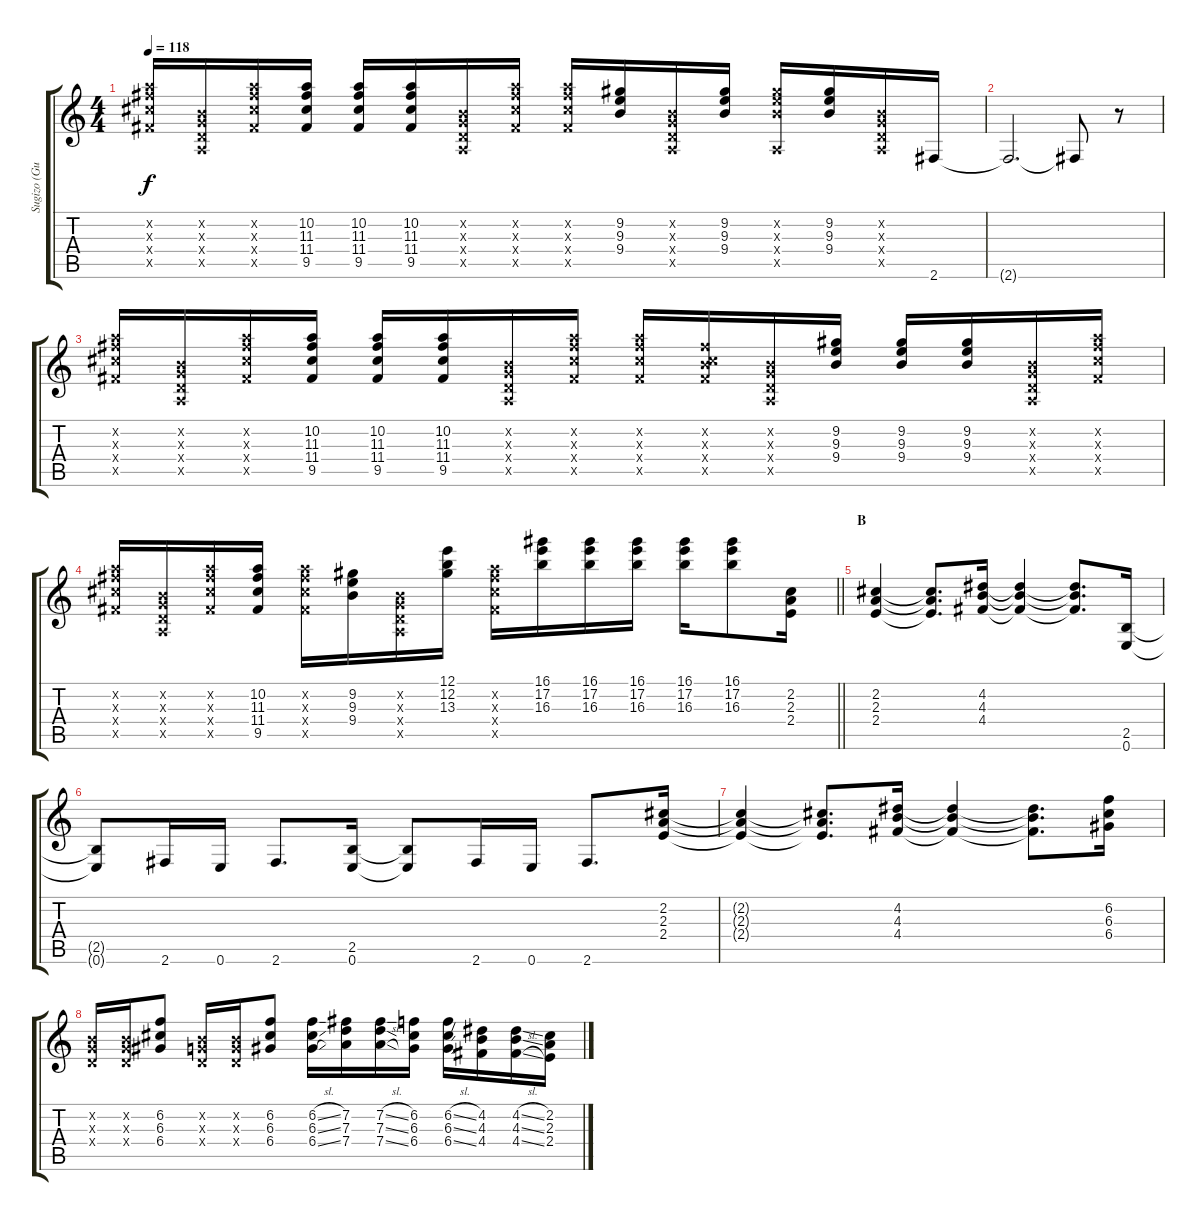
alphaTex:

\track ("Sugizo (Guitar 2)" "Sugizo (Gu") {instrument distortionguitar}
\staff {score tabs}
\tuning (E4 B3 G3 D3 A2 E2) {hide}
\ts (4 4)
\tempo 118
\clef g2
\ks c
(10.2{x} 11.3{x} 11.4{x} 9.5{x}).16{dy f} (0.2{x} 0.3{x} 0.4{x} 0.5{x}).16 (10.2{x} 11.3{x} 11.4{x} 9.5{x}).16 (10.2 11.3 11.4 9.5).16 (10.2 11.3 11.4 9.5).16 (10.2 11.3 11.4 9.5).16 (0.2{x} 0.3{x} 0.4{x} 0.5{x}).16 (10.2{x} 11.3{x} 11.4{x} 9.5{x}).16 (10.2{x} 11.3{x} 11.4{x} 9.5{x}).16 (9.2 9.3 9.4).16 (0.2{x} 0.3{x} 0.4{x} 0.5{x}).16 (9.2 9.3 9.4).16 (9.2{x} 9.3{x} 9.4{x} 0.5{x}).16 (9.2 9.3 9.4).16 (0.2{x} 0.3{x} 0.4{x} 0.5{x}).16 2.6.16 |
2.6{t}.2{d} 2.6{t}.8 r.8 |
(10.2{x} 11.3{x} 11.4{x} 9.5{x}).16 (0.2{x} 0.3{x} 0.4{x} 0.5{x}).16 (10.2{x} 11.3{x} 11.4{x} 9.5{x}).16 (10.2 11.3 11.4 9.5).16 (10.2 11.3 11.4 9.5).16 (10.2 11.3 11.4 9.5).16 (0.2{x} 0.3{x} 0.4{x} 0.5{x}).16 (10.2{x} 11.3{x} 11.4{x} 9.5{x}).16 (10.2{x} 11.3{x} 11.4{x} 9.5{x}).16 (0.2{x} 11.3{x} 11.4{x} 9.5{x}).16 (0.2{x} 0.3{x} 0.4{x} 0.5{x}).16 (9.2 9.3 9.4).16 (9.2 9.3 9.4).16 (9.2 9.3 9.4).16 (0.2{x} 0.3{x} 0.4{x} 0.5{x}).16 (10.2{x} 11.3{x} 11.4{x} 9.5{x}).16 |
\barLineRight lightlight
(10.2{x} 11.3{x} 11.4{x} 9.5{x}).16 (0.2{x} 0.3{x} 0.4{x} 0.5{x}).16 (10.2{x} 11.3{x} 11.4{x} 9.5{x}).16 (10.2 11.3 11.4 9.5).16 (10.2{x} 11.3{x} 11.4{x} 9.5{x}).16 (9.2 9.3 9.4).16 (0.2{x} 0.3{x} 0.4{x} 0.5{x}).16 (12.1 12.2 13.3).16 (10.2{x} 11.3{x} 11.4{x} 9.5{x}).16 (16.1 17.2 16.3).16 (16.1 17.2 16.3).16 (16.1 17.2 16.3).16 (16.1 17.2 16.3).16 (16.1 17.2 16.3).8 (2.2 2.3 2.4).16 |
\section ("" "B")
(2.2 2.3 2.4).4 (2.2{t} 2.3{t} 2.4{t}).8{d} (4.2 4.3 4.4).16 (4.2{t} 4.3{t} 4.4{t}).4 (4.2{t} 4.3{t} 4.4{t}).8{d} (2.5 0.6).16 |
(2.5{t} 0.6{t}).8 2.6.16 0.6.16 2.6.8{d} (2.5 0.6).16 (2.5{t} 0.6{t}).8 2.6.16 0.6.16 2.6.8{d} (2.2 2.3 2.4).16 |
(2.2{t} 2.3{t} 2.4{t}).4 (2.2{t} 2.3{t} 2.4{t}).8{d} (4.2 4.3 4.4).16 (4.2{t} 4.3{t} 4.4{t}).4 (4.2{t} 4.3{t} 4.4{t}).8{d} (6.2 6.3 6.4).16 |
(0.2{x} 0.3{x} 0.4{x}).16 (0.2{x} 0.3{x} 0.4{x}).16 (6.2 6.3 6.4).8 (0.2{x} 0.3{x} 0.4{x}).16 (0.2{x} 0.3{x} 0.4{x}).16 (6.2 6.3 6.4).8 (6.2{sl} 6.3{sl} 6.4{sl}).16 (7.2 7.3 7.4).16 (7.2{sl} 7.3{sl} 7.4{sl}).16 (6.2 6.3 6.4).16 (6.2{sl} 6.3{sl} 6.4{sl}).16 (4.2 4.3 4.4).16 (4.2{sl} 4.3{sl} 4.4{sl}).16 (2.2 2.3 2.4).16
